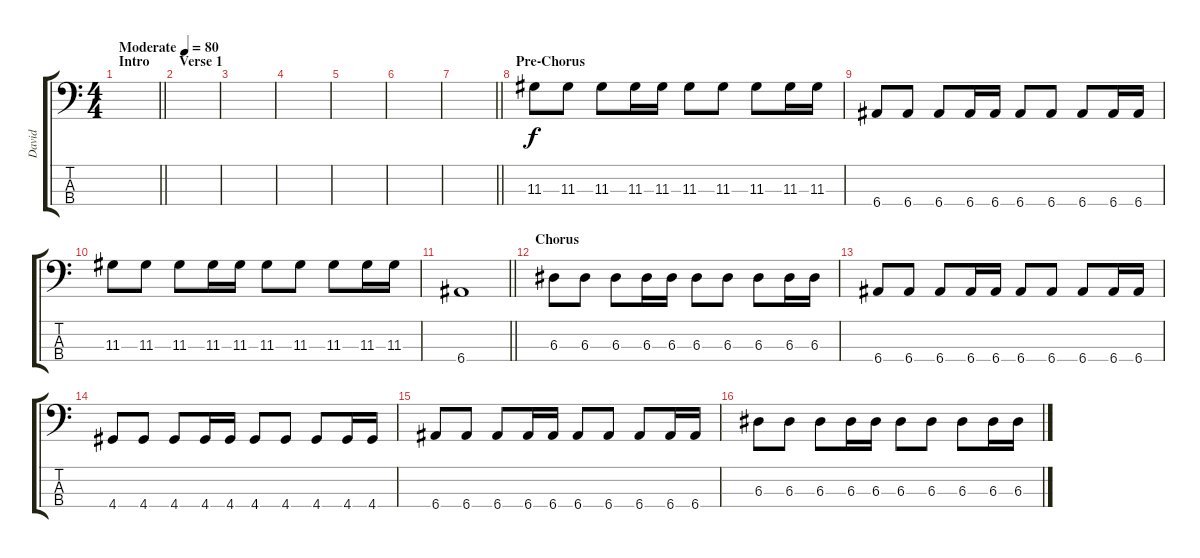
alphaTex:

\track ("David" "David") {instrument electricbassfinger}
\staff {score tabs}
\tuning (G2 D2 A1 E1) {hide}
\ts (4 4)
\section ("" "Intro")
\tempo (80 "Moderate")
\clef f4
\barLineRight lightlight
\ks c
|
\section ("" "Verse 1")
|
|
|
|
|
\barLineRight lightlight
|
\section ("" "Pre-Chorus")
11.3.8 11.3.8 11.3.8 11.3.16 11.3.16 11.3.8 11.3.8 11.3.8 11.3.16 11.3.16 |
6.4.8 6.4.8 6.4.8 6.4.16 6.4.16 6.4.8 6.4.8 6.4.8 6.4.16 6.4.16 |
11.3.8 11.3.8 11.3.8 11.3.16 11.3.16 11.3.8 11.3.8 11.3.8 11.3.16 11.3.16 |
\barLineRight lightlight
6.4.1 |
\section ("" "Chorus")
6.3.8 6.3.8 6.3.8 6.3.16 6.3.16 6.3.8 6.3.8 6.3.8 6.3.16 6.3.16 |
6.4.8 6.4.8 6.4.8 6.4.16 6.4.16 6.4.8 6.4.8 6.4.8 6.4.16 6.4.16 |
4.4.8 4.4.8 4.4.8 4.4.16 4.4.16 4.4.8 4.4.8 4.4.8 4.4.16 4.4.16 |
6.4.8 6.4.8 6.4.8 6.4.16 6.4.16 6.4.8 6.4.8 6.4.8 6.4.16 6.4.16 |
6.3.8 6.3.8 6.3.8 6.3.16 6.3.16 6.3.8 6.3.8 6.3.8 6.3.16 6.3.16
